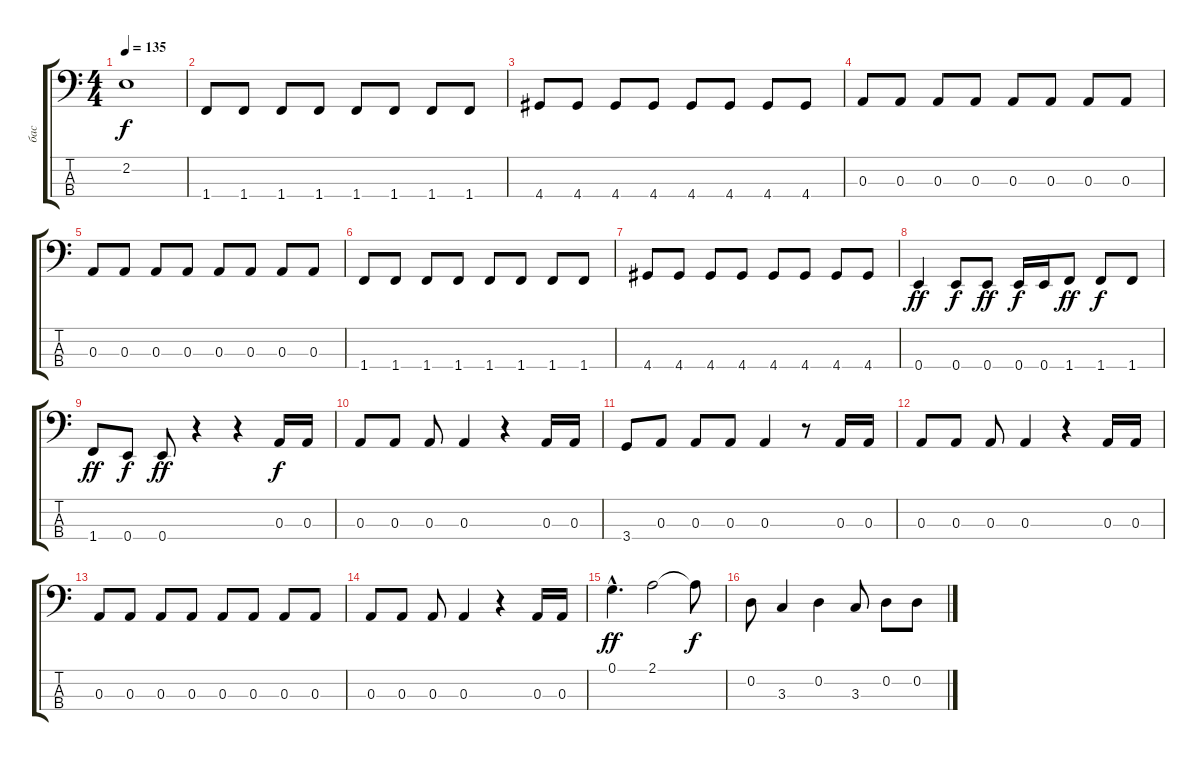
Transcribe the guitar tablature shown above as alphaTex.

\track ("бас" "бас") {instrument electricbassfinger}
\staff {score tabs}
\tuning (G2 D2 A1 E1) {hide}
\ts (4 4)
\tempo 135
\clef f4
\ks c
2.2.1{dy f} |
1.4.8 1.4.8 1.4.8 1.4.8 1.4.8 1.4.8 1.4.8 1.4.8 |
4.4.8 4.4.8 4.4.8 4.4.8 4.4.8 4.4.8 4.4.8 4.4.8 |
0.3.8 0.3.8 0.3.8 0.3.8 0.3.8 0.3.8 0.3.8 0.3.8 |
0.3.8 0.3.8 0.3.8 0.3.8 0.3.8 0.3.8 0.3.8 0.3.8 |
1.4.8 1.4.8 1.4.8 1.4.8 1.4.8 1.4.8 1.4.8 1.4.8 |
4.4.8 4.4.8 4.4.8 4.4.8 4.4.8 4.4.8 4.4.8 4.4.8 |
0.4.4{dy ff} 0.4.8{dy f} 0.4.8{dy ff} 0.4.16{dy f} 0.4.16 1.4.8{dy ff} 1.4.8{dy f} 1.4.8 |
1.4.8{dy ff} 0.4.8{dy f} 0.4.8{dy ff} r.4 r.4 0.3.16{dy f} 0.3.16 |
0.3.8 0.3.8 0.3.8 0.3.4 r.4 0.3.16 0.3.16 |
3.4.8 0.3.8 0.3.8 0.3.8 0.3.4 r.8 0.3.16 0.3.16 |
0.3.8 0.3.8 0.3.8 0.3.4 r.4 0.3.16 0.3.16 |
0.3.8 0.3.8 0.3.8 0.3.8 0.3.8 0.3.8 0.3.8 0.3.8 |
0.3.8 0.3.8 0.3.8 0.3.4 r.4 0.3.16 0.3.16 |
0.1{hac}.4{d dy ff} 2.1.2 2.1{t}.8{dy f} |
0.2.8 3.3.4 0.2.4 3.3.8 0.2.8 0.2.8
